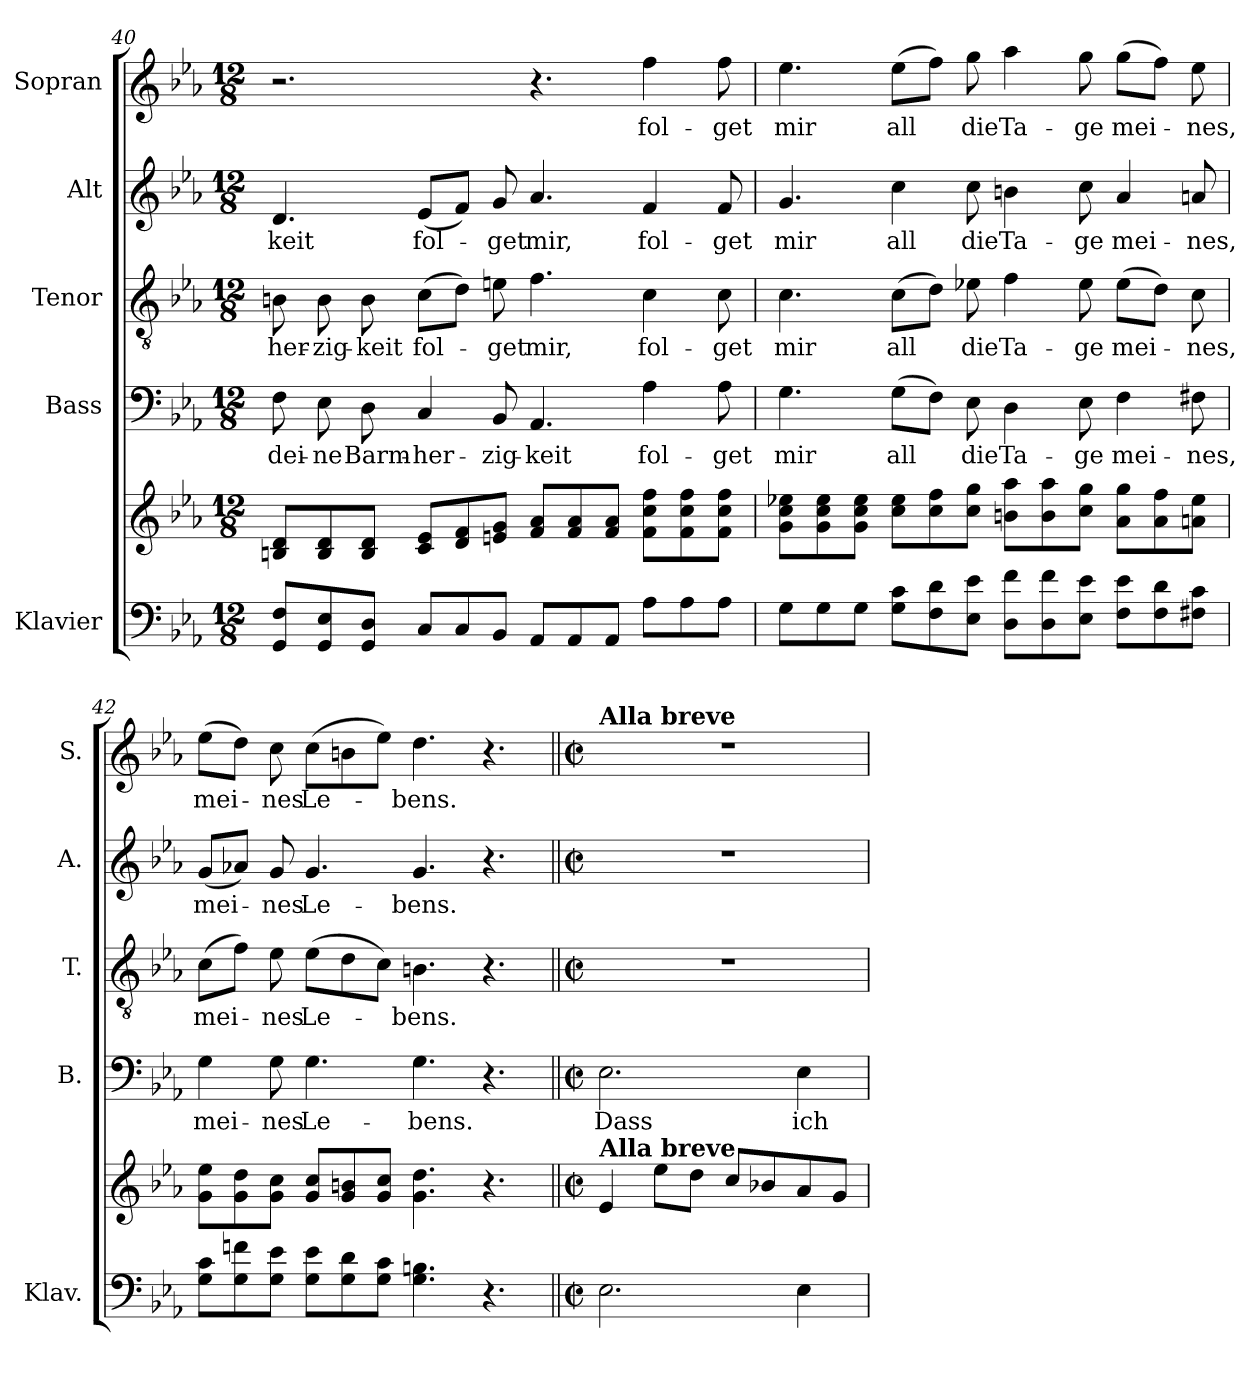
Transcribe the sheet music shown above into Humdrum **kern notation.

**kern	**kern	**kern	**text	**kern	**text	**kern	**text	**kern	**text
*part5	*part5	*part4	*part4	*part3	*part3	*part2	*part2	*part1	*part1
*staff6	*staff5	*staff4	*staff4	*staff3	*staff3	*staff2	*staff2	*staff1	*staff1
*I"Klavier	*	*I"Bass	*	*I"Tenor	*	*I"Alt	*	*I"Sopran	*
*I'Klav.	*	*I'B.	*	*I'T.	*	*I'A.	*	*I'S.	*
!!LO:PB:g=z
*clefF4	*clefG2	*clefF4	*	*clefGv2	*	*clefG2	*	*clefG2	*
*	*	*	*	*ITrd7c12	*	*	*	*	*
*k[b-e-a-]	*k[b-e-a-]	*k[b-e-a-]	*	*k[b-e-a-]	*	*k[b-e-a-]	*	*k[b-e-a-]	*
*E-:	*E-:	*E-:	*	*E-:	*	*E-:	*	*E-:	*
*M12/8	*M12/8	*M12/8	*	*M12/8	*	*M12/8	*	*M12/8	*
=40	=40	=40	=40	=40	=40	=40	=40	=40	=40
!	!	!	!LO:LY:b:color=#000000	!	!	!	!	!	!
!	!	!	!	!	!LO:LY:b:color=#000000	!	!	!	!
!	!	!	!	!	!	!	!LO:LY:b:color=#000000	!	!
8GGi/ 8FiL	8Bni/ 8diL	8Fi\	dei-	8BBni\	-her-	4.di/	-keit	2.r	.
!	!	!	!LO:LY:b:color=#000000	!	!	!	!	!	!
!	!	!	!	!	!LO:LY:b:color=#000000	!	!	!	!
8GGi/ 8E-i	8Bi/ 8di	8E-i\	-ne	8BBi\	-zig-	.	.	.	.
!	!	!	!LO:LY:b:color=#000000	!	!	!	!	!	!
!	!	!	!	!	!LO:LY:b:color=#000000	!	!	!	!
8GGi/ 8DiJ	8Bi/ 8diJ	8Di\	Barm-	8BBi\	-keit	.	.	.	.
!	!	!	!LO:LY:b:color=#000000	!	!	!	!	!	!
!	!	!	!	!	!LO:LY:b:color=#000000	!	!	!	!
!	!	!	!	!	!	!	!LO:LY:b:color=#000000	!	!
8Ci/L	8ci/ 8e-iL	4Ci/	-her-	(8Ci\L	fol-	(8e-i/L	fol-	.	.
8Ci/	8di/ 8fi	.	.	8Di\J)	.	8fi/J)	.	.	.
!	!	!	!LO:LY:b:color=#000000	!	!	!	!	!	!
!	!	!	!	!	!LO:LY:b:color=#000000	!	!	!	!
!	!	!	!	!	!	!	!LO:LY:b:color=#000000	!	!
8BB-i/J	8eni/ 8giJ	8BB-i/	-zig-	8Eni\	-get	8gi/	-get	.	.
!	!	!	!LO:LY:b:color=#000000	!	!	!	!	!	!
!	!	!	!	!	!LO:LY:b:color=#000000	!	!	!	!
!	!	!	!	!	!	!	!LO:LY:b:color=#000000	!	!
8AA-i/L	8fi/ 8a-iL	4.AA-i/	-keit	4.Fi\	mir,	4.a-i/	mir,	4.r	.
8AA-i/	8fi/ 8a-i	.	.	.	.	.	.	.	.
8AA-i/J	8fi/ 8a-iJ	.	.	.	.	.	.	.	.
!	!	!	!LO:LY:b:color=#000000	!	!	!	!	!	!
!	!	!	!	!	!LO:LY:b:color=#000000	!	!	!	!
!	!	!	!	!	!	!	!LO:LY:b:color=#000000	!	!
!	!	!	!	!	!	!	!	!	!LO:LY:b:color=#000000
8A-i\L	8fi\ 8cci 8ffiL	4A-i\	fol-	4Ci\	fol-	4fi/	fol-	4ffi\	fol-
8A-i\	8fi\ 8cci 8ffi	.	.	.	.	.	.	.	.
!	!	!	!LO:LY:b:color=#000000	!	!	!	!	!	!
!	!	!	!	!	!LO:LY:b:color=#000000	!	!	!	!
!	!	!	!	!	!	!	!LO:LY:b:color=#000000	!	!
!	!	!	!	!	!	!	!	!	!LO:LY:b:color=#000000
8A-i\J	8fi\ 8cci 8ffiJ	8A-i\	-get	8Ci\	-get	8fi/	-get	8ffi\	-get
=41	=41	=41	=41	=41	=41	=41	=41	=41	=41
!	!	!	!LO:LY:b:color=#000000	!	!	!	!	!	!
!	!	!	!	!	!LO:LY:b:color=#000000	!	!	!	!
!	!	!	!	!	!	!	!LO:LY:b:color=#000000	!	!
!	!	!	!	!	!	!	!	!	!LO:LY:b:color=#000000
8Gi\L	8gi\ 8cci 8ee-XiL	4.Gi\	mir	4.Ci\	mir	4.gi/	mir	4.ee-i\	mir
8Gi\	8gi\ 8cci 8ee-i	.	.	.	.	.	.	.	.
8Gi\J	8gi\ 8cci 8ee-iJ	.	.	.	.	.	.	.	.
!	!	!	!LO:LY:b:color=#000000	!	!	!	!	!	!
!	!	!	!	!	!LO:LY:b:color=#000000	!	!	!	!
!	!	!	!	!	!	!	!LO:LY:b:color=#000000	!	!
!	!	!	!	!	!	!	!	!	!LO:LY:b:color=#000000
8Gi\ 8ciL	8cci\ 8ee-iL	(8Gi\L	all	(8Ci\L	all	4cci\	all	(8ee-i\L	all
8Fi\ 8di	8cci\ 8ffi	8Fi\J)	.	8Di\J)	.	.	.	8ffi\J)	.
!	!	!	!LO:LY:b:color=#000000	!	!	!	!	!	!
!	!	!	!	!	!LO:LY:b:color=#000000	!	!	!	!
!	!	!	!	!	!	!	!LO:LY:b:color=#000000	!	!
!	!	!	!	!	!	!	!	!	!LO:LY:b:color=#000000
8E-i\ 8e-iJ	8cci\ 8ggiJ	8E-i\	die	8E-Xi\	die	8cci\	die	8ggi\	die
!	!	!	!LO:LY:b:color=#000000	!	!	!	!	!	!
!	!	!	!	!	!LO:LY:b:color=#000000	!	!	!	!
!	!	!	!	!	!	!	!LO:LY:b:color=#000000	!	!
!	!	!	!	!	!	!	!	!	!LO:LY:b:color=#000000
8Di\ 8fiL	8bni\ 8aa-iL	4Di\	Ta-	4Fi\	Ta-	4bni\	Ta-	4aa-i\	Ta-
8Di\ 8fi	8bi\ 8aa-i	.	.	.	.	.	.	.	.
!	!	!	!LO:LY:b:color=#000000	!	!	!	!	!	!
!	!	!	!	!	!LO:LY:b:color=#000000	!	!	!	!
!	!	!	!	!	!	!	!LO:LY:b:color=#000000	!	!
!	!	!	!	!	!	!	!	!	!LO:LY:b:color=#000000
8E-i\ 8e-iJ	8cci\ 8ggiJ	8E-i\	-ge	8E-i\	-ge	8cci\	-ge	8ggi\	-ge
!	!	!	!LO:LY:b:color=#000000	!	!	!	!	!	!
!	!	!	!	!	!LO:LY:b:color=#000000	!	!	!	!
!	!	!	!	!	!	!	!LO:LY:b:color=#000000	!	!
!	!	!	!	!	!	!	!	!	!LO:LY:b:color=#000000
8Fi\ 8e-iL	8a-i\ 8ggiL	4Fi\	mei-	(8E-i\L	mei-	4a-i/	mei-	(8ggi\L	mei-
8Fi\ 8di	8a-i\ 8ffi	.	.	8Di\J)	.	.	.	8ffi\J)	.
!	!	!	!LO:LY:b:color=#000000	!	!	!	!	!	!
!	!	!	!	!	!LO:LY:b:color=#000000	!	!	!	!
!	!	!	!	!	!	!	!LO:LY:b:color=#000000	!	!
!	!	!	!	!	!	!	!	!	!LO:LY:b:color=#000000
8F#Xi\ 8ciJ	8ani\ 8ee-iJ	8F#Xi\	-nes,	8Ci\	-nes,	8ani/	-nes,	8ee-i\	-nes,
=42	=42	=42	=42	=42	=42	=42	=42	=42	=42
!	!	!	!LO:LY:b:color=#000000	!	!	!	!	!	!
!	!	!	!	!	!LO:LY:b:color=#000000	!	!	!	!
!	!	!	!	!	!	!	!LO:LY:b:color=#000000	!	!
!	!	!	!	!	!	!	!	!	!LO:LY:b:color=#000000
8Gi\ 8ciL	8gi\ 8ee-iL	4Gi\	mei-	(8Ci\L	mei-	(8gi/L	mei-	(8ee-i\L	mei-
8Gi\ 8fni	8gi\ 8ddi	.	.	8Fi\J)	.	8a-Xi/J)	.	8ddi\J)	.
!	!	!	!LO:LY:b:color=#000000	!	!	!	!	!	!
!	!	!	!	!	!LO:LY:b:color=#000000	!	!	!	!
!	!	!	!	!	!	!	!LO:LY:b:color=#000000	!	!
!	!	!	!	!	!	!	!	!	!LO:LY:b:color=#000000
8Gi\ 8e-iJ	8gi\ 8cciJ	8Gi\	-nes	8E-i\	-nes	8gi/	-nes	8cci\	-nes
!	!	!	!LO:LY:b:color=#000000	!	!	!	!	!	!
!	!	!	!	!	!LO:LY:b:color=#000000	!	!	!	!
!	!	!	!	!	!	!	!LO:LY:b:color=#000000	!	!
!	!	!	!	!	!	!	!	!	!LO:LY:b:color=#000000
8Gi\ 8e-iL	8gi/ 8cciL	4.Gi\	Le-	(8E-i\L	Le-	4.gi/	Le-	(8cci\L	Le-
8Gi\ 8di	8gi/ 8bni	.	.	8Di\	.	.	.	8bni\	.
8Gi\ 8ciJ	8gi/ 8cciJ	.	.	8Ci\J)	.	.	.	8ee-i\J)	.
!	!	!	!LO:LY:b:color=#000000	!	!	!	!	!	!
!	!	!	!	!	!LO:LY:b:color=#000000	!	!	!	!
!	!	!	!	!	!	!	!LO:LY:b:color=#000000	!	!
!	!	!	!	!	!	!	!	!	!LO:LY:b:color=#000000
4.Gi\ 4.Bni	4.gi\ 4.ddi	4.Gi\	-bens.	4.BBni\	-bens.	4.gi/	-bens.	4.ddi\	-bens.
4.r	4.r	4.r	.	4.r	.	4.r	.	4.r	.
!!LO:LB:g=z
=43||	=43||	=43||	=43||	=43||	=43||	=43||	=43||	=43||	=43||
*M2/2	*M2/2	*M2/2	*	*M2/2	*	*M2/2	*	*M2/2	*
*met(c|)	*met(c|)	*met(c|)	*	*met(c|)	*	*met(c|)	*	*met(c|)	*
!	!	!	!	!	!	!	!	!LO:TX:a:B:t=Alla breve	!
!	!LO:TX:a:B:t=Alla breve	!	!	!	!	!	!	!	!
!	!	!	!LO:LY:b:color=#000000	!	!	!	!	!	!
2.E-i\	4e-i/	2.E-i\	Dass	1r	.	1r	.	1r	.
.	8ee-i\L	.	.	.	.	.	.	.	.
.	8ddi\J	.	.	.	.	.	.	.	.
.	8cci/L	.	.	.	.	.	.	.	.
.	8b-Xi/	.	.	.	.	.	.	.	.
!	!	!	!LO:LY:b:color=#000000	!	!	!	!	!	!
4E-i\	8a-i/	4E-i\	ich	.	.	.	.	.	.
.	8gi/J	.	.	.	.	.	.	.	.
=	=	=	=	=	=	=	=	=	=
*-	*-	*-	*-	*-	*-	*-	*-	*-	*-
